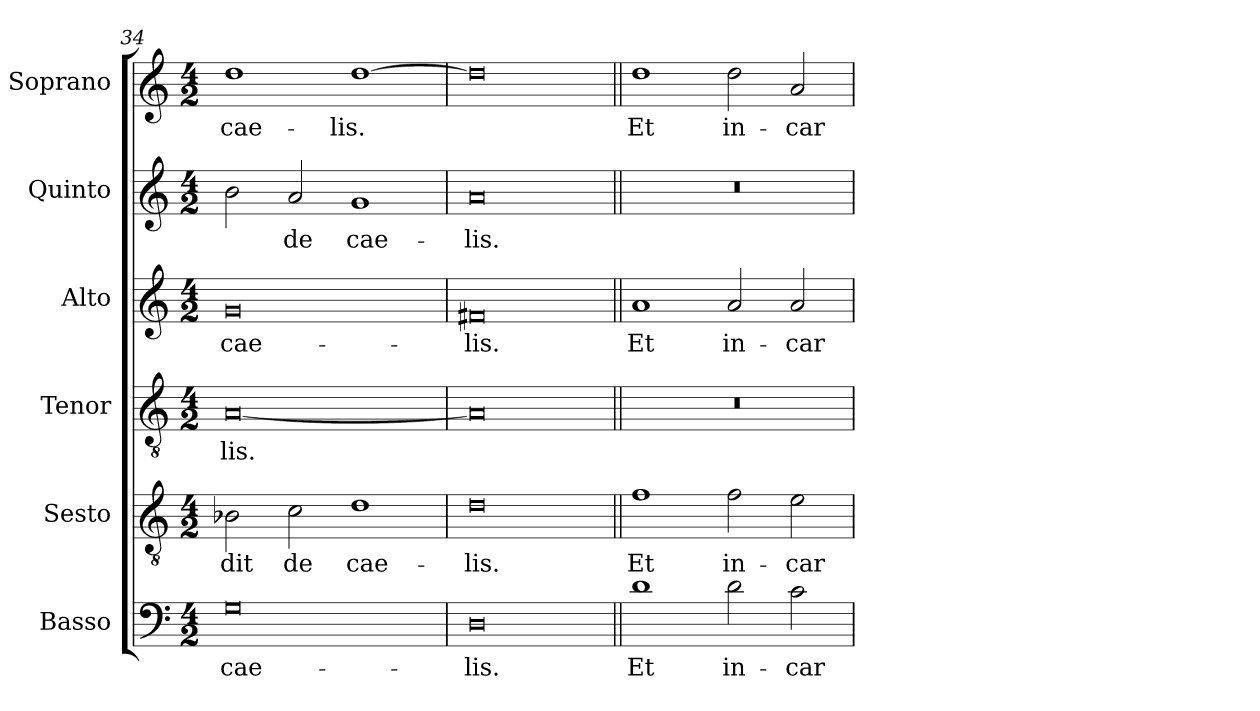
**kern	**text	**kern	**text	**kern	**text	**kern	**text	**kern	**text	**kern	**text
*part6	*part6	*part5	*part5	*part4	*part4	*part3	*part3	*part2	*part2	*part1	*part1
*staff6	*staff6	*staff5	*staff5	*staff4	*staff4	*staff3	*staff3	*staff2	*staff2	*staff1	*staff1
*I"Basso	*	*I"Sesto	*	*I"Tenor	*	*I"Alto	*	*I"Quinto	*	*I"Soprano	*
*	*	*I'T.	*	*I'T.	*	*I'A.	*	*	*	*I'Sop.	*
*clefF4	*	*clefGv2	*	*clefGv2	*	*clefG2	*	*clefG2	*	*clefG2	*
*	*	*ITrd7c12	*	*ITrd7c12	*	*	*	*	*	*	*
*k[]	*	*k[]	*	*k[]	*	*k[]	*	*k[]	*	*k[]	*
*C:	*	*C:	*	*C:	*	*C:	*	*C:	*	*C:	*
*M4/2	*	*M4/2	*	*M4/2	*	*M4/2	*	*M4/2	*	*M4/2	*
=34	=34	=34	=34	=34	=34	=34	=34	=34	=34	=34	=34
!	!LO:LY:b:color=#000000	!	!	!	!	!	!	!	!	!	!
!	!	!	!LO:LY:b:color=#000000	!	!	!	!	!	!	!	!
!	!	!	!	!	!LO:LY:b:color=#000000	!	!	!	!	!	!
!	!	!	!	!	!	!	!LO:LY:b:color=#000000	!	!	!	!
!	!	!	!	!	!	!	!	!	!	!	!LO:LY:b:color=#000000
0Gi	cae-	2BB-Xi\	-dit	[0AAi	-lis.	0gi	cae-	2bi\	.	1ddi	cae-
!	!	!	!LO:LY:b:color=#000000	!	!	!	!	!	!	!	!
!	!	!	!	!	!	!	!	!	!LO:LY:b:color=#000000	!	!
.	.	2Ci\	de	.	.	.	.	2ai/	de	.	.
!	!	!	!LO:LY:b:color=#000000	!	!	!	!	!	!	!	!
!	!	!	!	!	!	!	!	!	!LO:LY:b:color=#000000	!	!
!	!	!	!	!	!	!	!	!	!	!	!LO:LY:b:color=#000000
.	.	1Di	cae-	.	.	.	.	1gi	cae-	[1ddi	-lis.
=35	=35	=35	=35	=35	=35	=35	=35	=35	=35	=35	=35
!	!LO:LY:b:color=#000000	!	!	!	!	!	!	!	!	!	!
!	!	!	!LO:LY:b:color=#000000	!	!	!	!	!	!	!	!
!	!	!	!	!	!	!	!LO:LY:b:color=#000000	!	!	!	!
!	!	!	!	!	!	!	!	!	!LO:LY:b:color=#000000	!	!
0Di	-lis.	0Di	-lis.	0AAi]	.	0f#Xi	-lis.	0ai	-lis.	0ddi]	.
=36||	=36||	=36||	=36||	=36||	=36||	=36||	=36||	=36||	=36||	=36||	=36||
!	!LO:LY:b:color=#000000	!	!	!	!	!	!	!	!	!	!
!	!	!	!LO:LY:b:color=#000000	!LO:N:vis=1	!	!	!	!	!	!	!
!	!	!	!	!	!	!	!LO:LY:b:color=#000000	!LO:N:vis=1	!	!	!
!	!	!	!	!	!	!	!	!	!	!	!LO:LY:b:color=#000000
1di	Et	1Fi	Et	0r	.	1ai	Et	0r	.	1ddi	Et
!	!LO:LY:b:color=#000000	!	!	!	!	!	!	!	!	!	!
!	!	!	!LO:LY:b:color=#000000	!	!	!	!	!	!	!	!
!	!	!	!	!	!	!	!LO:LY:b:color=#000000	!	!	!	!
!	!	!	!	!	!	!	!	!	!	!	!LO:LY:b:color=#000000
2di\	in-	2Fi\	in-	.	.	2ai/	in-	.	.	2ddi\	in-
!	!LO:LY:b:color=#000000	!	!	!	!	!	!	!	!	!	!
!	!	!	!LO:LY:b:color=#000000	!	!	!	!	!	!	!	!
!	!	!	!	!	!	!	!LO:LY:b:color=#000000	!	!	!	!
!	!	!	!	!	!	!	!	!	!	!	!LO:LY:b:color=#000000
2ci\	-car-	2Ei\	-car-	.	.	2ai/	-car-	.	.	2ai/	-car-
=	=	=	=	=	=	=	=	=	=	=	=
*-	*-	*-	*-	*-	*-	*-	*-	*-	*-	*-	*-
